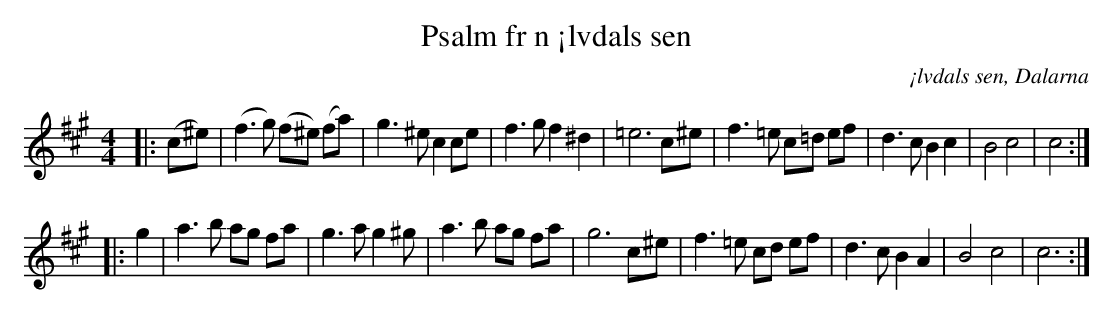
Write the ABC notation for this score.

X:1
T:Psalm fr n ¡lvdals sen
O:¡lvdals sen, Dalarna
M:4/4
L:1/8
K:A
[|:(c^e) | (f3 g) (f^e) (fa) | g3 ^e c2 ce | f3 g f2 ^d2 | =e6 c^e | f3=e c=d ef | d3c B2 c2 | B4c4 | c4 :|]
[|:g2 | a3b ag fa | g3ag2^g | a3b ag fa | g6 c^e | f3=e cd ef| d3c B2A2 | B4 c4| c6 :|]
